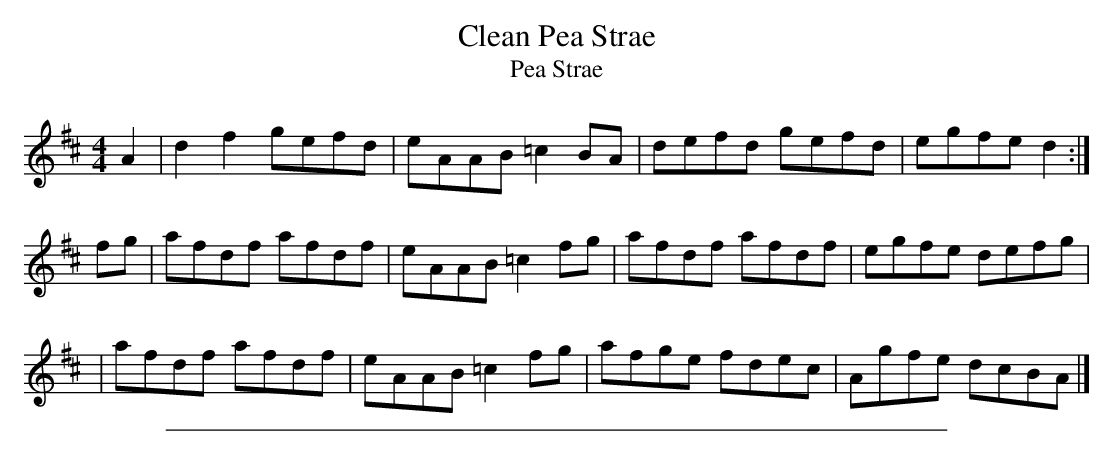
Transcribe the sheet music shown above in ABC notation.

X:1
T: Clean Pea Strae
T: Pea Strae
M:4/4
L:1/8
K:D
A2 | d2f2 gefd | eAAB =c2 BA | defd gefd | egfe d2 :|]
fg | afdf afdf | eAAB =c2 fg | afdf afdf | egfe defg |
   | afdf afdf | eAAB =c2 fg | afge fdec | Agfe dcBA |]
